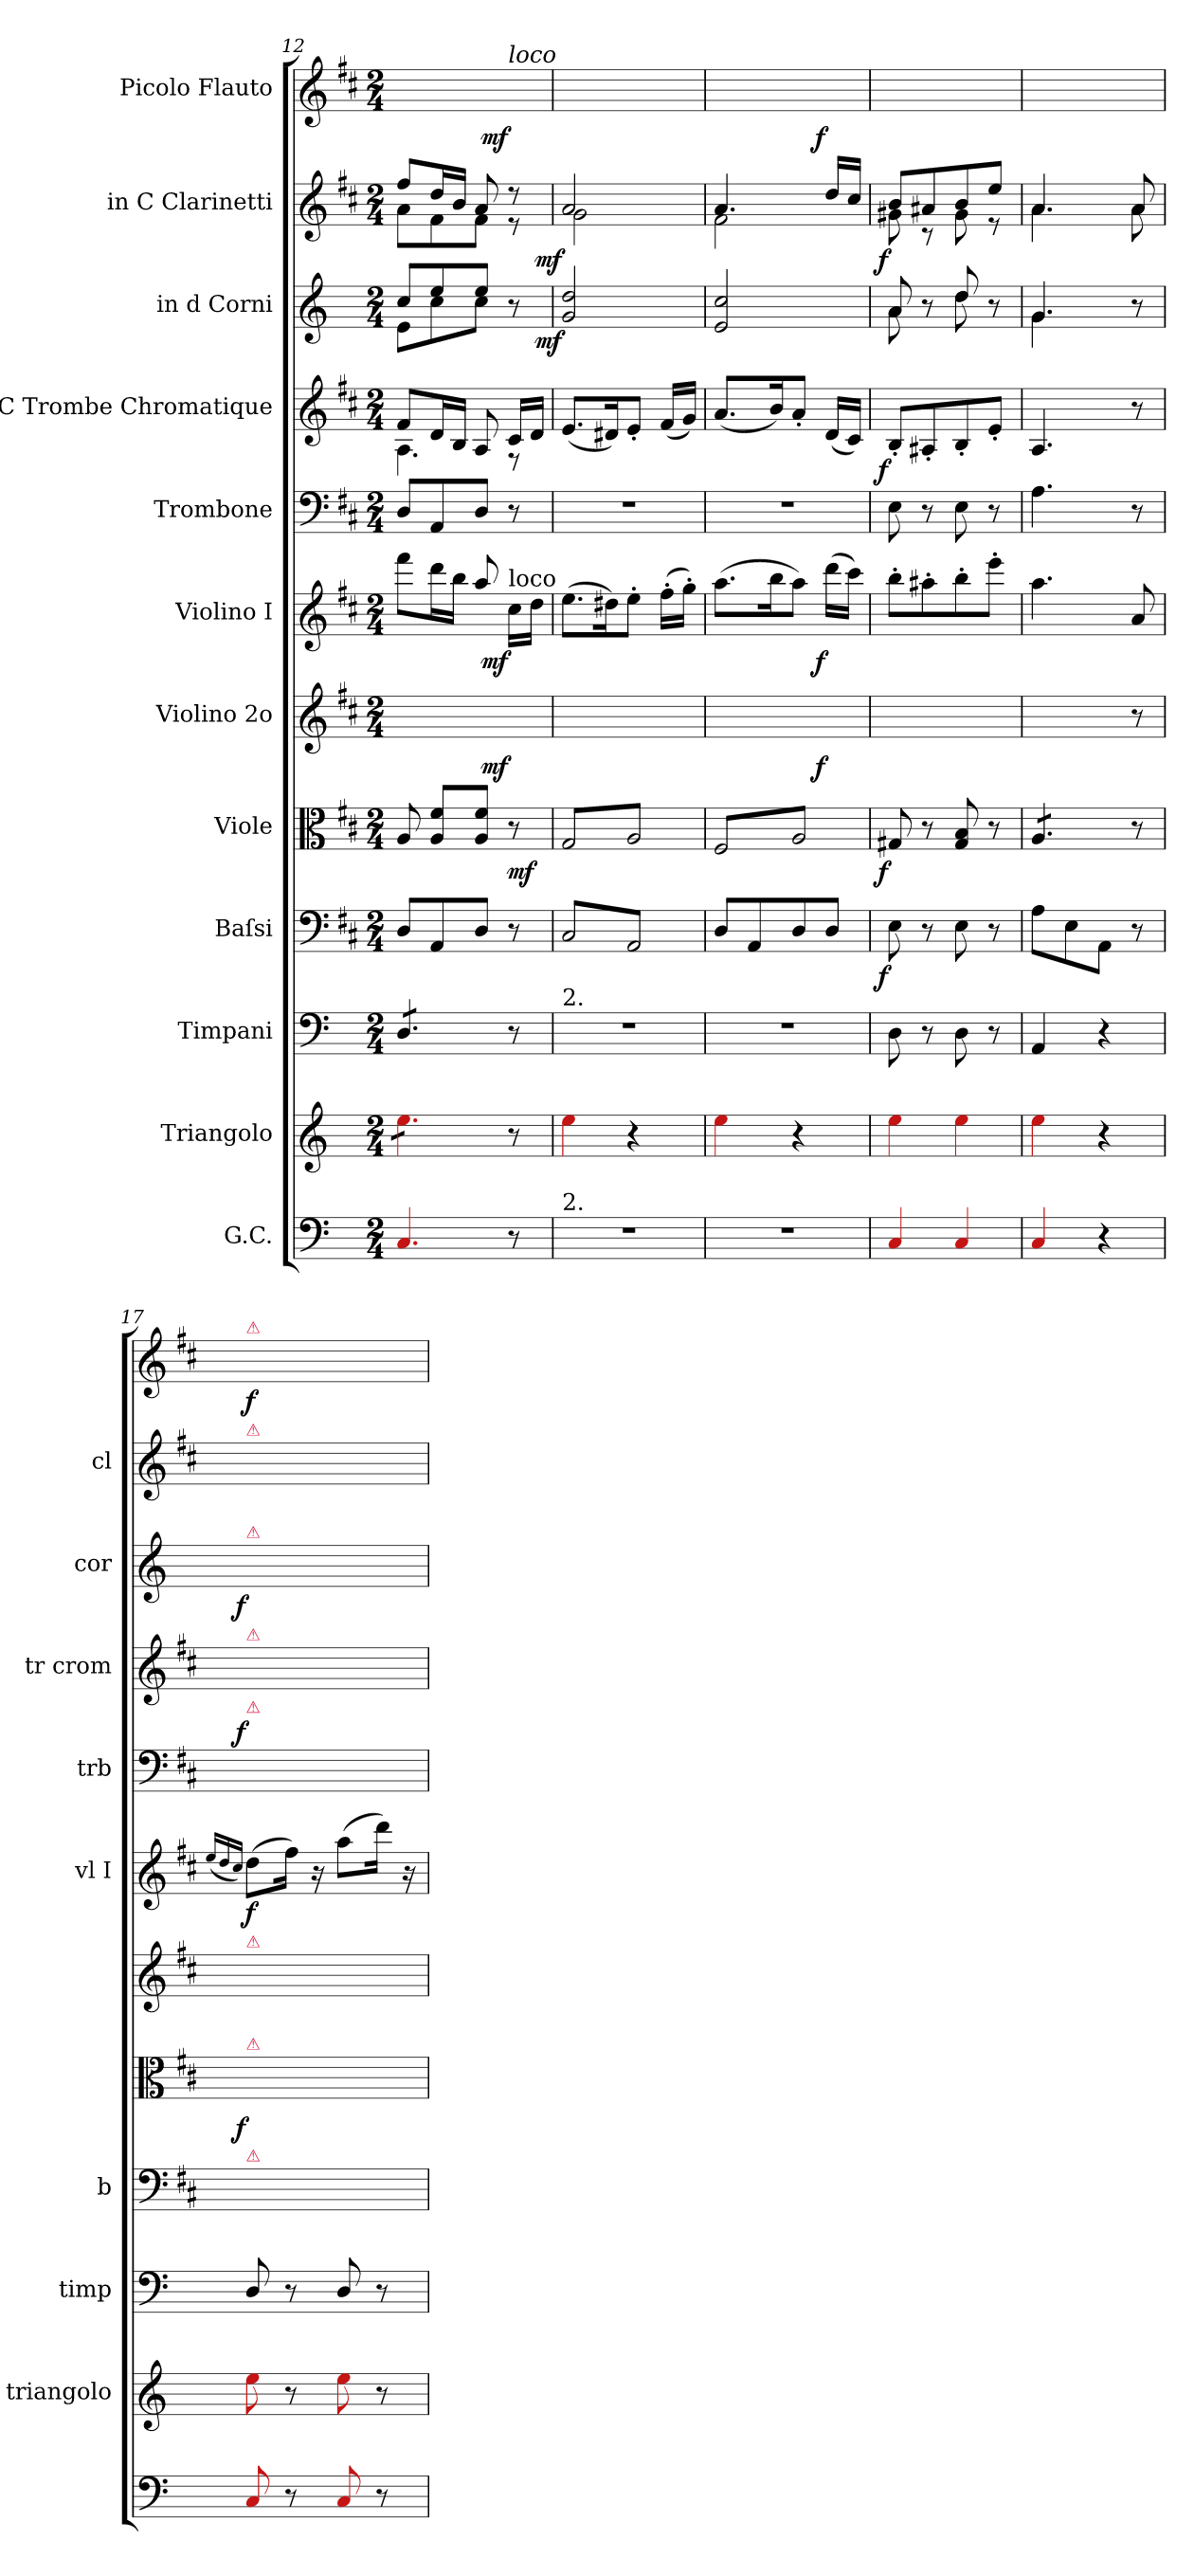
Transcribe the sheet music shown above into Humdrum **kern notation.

**kern	**kern	**kern	**kern	**dynam	**kern	**dynam	**kern	**dynam	**kern	**dynam	**kern	**dynam	**kern	**dynam	**kern	**dynam	**kern	**dynam	**kern	**dynam
*part12	*part11	*part10	*part9	*part9	*part8	*part8	*part7	*part7	*part6	*part6	*part5	*part5	*part4	*part4	*part3	*part3	*part2	*part2	*part1	*part1
*staff12	*staff11	*staff10	*staff9	*staff9	*staff8	*staff8	*staff7	*staff7	*staff6	*staff6	*staff5	*staff5	*staff4	*staff4	*staff3	*staff3	*staff2	*staff2	*staff1	*staff1
*I"G.C.	*I"Triangolo	*I"Timpani	*I"Baſsi	*	*I"Viole	*	*I"Violino 2o	*	*I"Violino I	*	*I"Trombone	*	*I"in C Trombe Chromatique	*	*I"in d Corni	*	*I"in C Clarinetti	*	*I"Picolo Flauto	*
*	*I'triangolo	*I'timp	*I'b	*	*	*	*	*	*I'vl I	*	*I'trb	*	*I'tr crom	*	*I'cor	*	*I'cl	*	*	*
*clefF4	*clefG2	*clefF4	*clefF4	*	*clefC3	*	*clefG2	*	*clefG2	*	*clefF4	*	*clefG2	*	*clefG2	*	*clefG2	*	*clefG2	*
*	*	*	*	*	*	*	*	*	*	*	*	*	*	*	*ITrd-1c-2	*	*	*	*	*
*k[]	*k[]	*k[]	*k[f#c#]	*	*k[f#c#]	*	*k[f#c#]	*	*k[f#c#]	*	*k[f#c#]	*	*k[f#c#]	*	*k[f#c#]	*	*k[f#c#]	*	*k[f#c#]	*
*	*	*	*D:	*	*D:	*	*D:	*	*D:	*	*D:	*	*D:	*	*D:	*	*D:	*	*D:	*
*M2/4	*M2/4	*M2/4	*M2/4	*	*M2/4	*	*M2/4	*	*M2/4	*	*M2/4	*	*M2/4	*	*M2/4	*	*M2/4	*	*M2/4	*
=12	=12	=12	=12	=12	=12	=12	=12	=12	=12	=12	=12	=12	=12	=12	=12	=12	=12	=12	=12	=12
*	*	*	*	*	*	*	*	*	*	*	*	*	*^	*	*^	*	*^	*	*	*
*	*tremolo	*	*	*	*	*	*	*	*	*	*	*	*	*	*	*	*	*	*	*	*	*	*
*	*	*tremolo	*	*	*	*	*	*	*	*	*	*	*	*	*	*	*	*	*	*	*	*	*
4.Ra/	8Ree\L	8D/L	8D/L	.	8A/	.	8ff#\Lyy	.	8fff#\L	.	8D/L	.	8f#/L	4.A\	.	8dd/L	8f#\L	.	8ff#/L	8a\L	.	8fff#\Lyy	.
.	8Ree\	8D/	8AA/	.	8A/ 8f#/L	.	16dd\Lyy	.	16ddd\L	.	8AA/	.	16d/L	.	.	8ff#/	8dd\	.	16dd/L	8f#\	.	16ddd\Lyy	.
.	.	.	.	.	.	.	16b\JJyy	.	16bb\JJ	.	.	.	16B/JJ	.	.	.	.	.	16b/JJ	.	.	16bb\JJyy	.
.	8Ree\J	8D/J	8D/J	.	8A/ 8f#/J	.	8a/yy	.	8aa/	.	8D/J	.	8A/	.	.	8ff#/J	8dd\J	.	8a/	8f#\J	.	8aa/yy	.
*	*	*Xtremolo	*	*	*	*	*	*	*	*	*	*	*	*	*	*	*	*	*	*	*	*	*
*	*Xtremolo	*	*	*	*	*	*	*	*	*	*	*	*	*	*	*	*	*	*	*	*	*	*
!	!	!	!	!	!	!	!	!	!	!	!	!	!	!	!	!	!	!	!	!	!	!LO:TX:a:i:t=loco	!
!	!	!	!	!	!	!	!	!	!LO:TX:a:t=loco	!	!	!	!	!	!	!	!	!	!	!	!	!	!
!	!	!	!	!	!	!	!	!LO:DY:rj	!	!LO:DY:rj	!	!	!	!	!	!	!	!	!	!	!	!	!LO:DY:rj
8r	8r	8r	8r	.	8r	mf	16c#/LLyy	mf	16cc#\LL	mf	8r	.	16c#/LL	8r	.	8r	8ryy	.	8r	8r	.	16cc#\LLyy	mf
.	.	.	.	.	.	.	16d/JJyy	.	16dd\JJ	.	.	.	16d/JJ	.	.	.	.	.	.	.	.	16dd\JJyy	.
*	*	*	*	*	*	*	*	*	*	*	*	*	*v	*v	*	*	*	*	*	*	*	*	*
*	*	*	*	*	*	*	*	*	*	*	*	*	*	*	*v	*v	*	*	*	*	*	*
=13	=13	=13	=13	=13	=13	=13	=13	=13	=13	=13	=13	=13	=13	=13	=13	=13	=13	=13	=13	=13	=13
!	!	!LO:TX:a:t=2.	!	!	!	!	!	!	!	!	!	!	!	!	!	!	!	!	!	!	!
!LO:TX:a:t=2.	!	!	!	!	!	!	!	!	!	!	!	!	!	!	!	!	!	!	!	!	!
!	!	!	!	!	!	!	!	!	!	!	!	!	!	!	!	!LO:DY:rj	!	!	!LO:DY:rj	!	!
*	*	*	*tremolo	*	*	*	*	*	*	*	*	*	*	*	*	*	*	*	*	*	*
*	*	*	*	*	*tremolo	*	*	*	*	*	*	*	*	*	*	*	*	*	*	*	*
2r	4Ree\	2r	8C#/L	.	8G/L	.	(8.e/Lyy	.	(8.ee\L	.	2r	.	(8.e/L	.	2a/ 2ee/	mf	2a/	2g\	mf	(8.ee\Lyy	.
.	.	.	8AA/	.	8A/	.	.	.	.	.	.	.	.	.	.	.	.	.	.	.	.
.	.	.	.	.	.	.	16d#X/Kyy)	.	16dd#X\K)	.	.	.	16d#X/K)	.	.	.	.	.	.	16dd#X\Kyy)	.
.	4r	.	8C#/	.	8G/	.	8e'/Jyy	.	8ee'\J	.	.	.	8e'/J	.	.	.	.	.	.	8ee'\Jyy	.
.	.	.	8AA/J	.	8A/J	.	(16f#'/LLyy	.	(16ff#'\LL	.	.	.	(16f#/LL	.	.	.	.	.	.	(16ff#'\LLyy	.
*	*	*	*Xtremolo	*	*	*	*	*	*	*	*	*	*	*	*	*	*	*	*	*	*
.	.	.	.	.	.	.	16g'/JJyy)	.	16gg'\JJ)	.	.	.	16g/JJ)	.	.	.	.	.	.	16gg'\JJyy)	.
=14	=14	=14	=14	=14	=14	=14	=14	=14	=14	=14	=14	=14	=14	=14	=14	=14	=14	=14	=14	=14	=14
2r	4Ree\	2r	8D/L	.	8F#/L	.	(8.a/Lyy	.	(8.aa\L	.	2r	.	(8.a/L	.	2f#/ 2dd/	.	4.a/	2f#\	.	(8.aa\Lyy	.
.	.	.	8AA/	.	8A/	.	.	.	.	.	.	.	.	.	.	.	.	.	.	.	.
.	.	.	.	.	.	.	16b/Kyy	.	16bb\K	.	.	.	16b/K)	.	.	.	.	.	.	16bb\Kyy	.
.	4r	.	8D/	.	8F#/	.	8a/Jyy)	.	8aa\J)	.	.	.	8a'/J	.	.	.	.	.	.	8aa\Jyy)	.
!	!	!	!	!	!	!	!	!LO:DY:rj	!	!LO:DY:rj	!	!	!	!	!	!	!	!	!	!	!LO:DY:rj
.	.	.	8D/J	.	8A/J	.	(16dd\LLyy	f	(16ddd\LL	f	.	.	(16d/LL	.	.	.	16dd/LL	.	.	(16ddd\LLyy	f
*	*	*	*	*	*Xtremolo	*	*	*	*	*	*	*	*	*	*	*	*	*	*	*	*
.	.	.	.	.	.	.	16cc#\JJyy)	.	16ccc#\JJ)	.	.	.	16c#/JJ)	.	.	.	16cc#/JJ	.	.	16ccc#\JJyy)	.
=15	=15	=15	=15	=15	=15	=15	=15	=15	=15	=15	=15	=15	=15	=15	=15	=15	=15	=15	=15	=15	=15
*	*	*	*	*	*	*	*	*	*	*	*	*	*	*	*^	*	*	*	*	*	*
!	!	!	!	!LO:DY:rj	!	!LO:DY:rj	!	!	!	!	!	!	!	!LO:DY:rj	!	!	!	!	!	!LO:DY:rj	!	!
4Ra/	4Ree\	8D\	8E\	f	8G#X/	f	8b'\Lyy	.	8bb'\L	.	8E\	.	8B'/L	f	8b/	8b\	.	8b/L	8g#X\	f	8bb'\Lyy	.
.	.	8r	8r	.	8r	.	8a#X'\yy	.	8aa#X'\	.	8r	.	8A#X'/	.	8r	8ryy	.	8a#X/	8r	.	8aa#X'\yy	.
4Ra/	4Ree\	8D\	8E\	.	8G#/ 8B/	.	8b'\yy	.	8bb'\	.	8E\	.	8B'/	.	8ee/	8ee\	.	8b/	8g#\	.	8bb'\yy	.
.	.	8r	8r	.	8r	.	8ee'\Jyy	.	8eee'\J	.	8r	.	8e'/J	.	8r	8ryy	.	8ee/J	8r	.	8eee'\Jyy	.
=16	=16	=16	=16	=16	=16	=16	=16	=16	=16	=16	=16	=16	=16	=16	=16	=16	=16	=16	=16	=16	=16	=16
*	*	*	*	*	*tremolo	*	*	*	*	*	*	*	*	*	*	*	*	*	*	*	*	*
4Ra/	4Ree\	4AA/	8A\L	.	8A/L	.	4.a/yy	.	4.aa\	.	4.A\	.	4.A/	.	4.a/	4.a\	.	4.a/	4.a\	.	4.aa\yy	.
.	.	.	8E\	.	8A/	.	.	.	.	.	.	.	.	.	.	.	.	.	.	.	.	.
4r	4r	4r	8AA\J	.	8A/J	.	.	.	.	.	.	.	.	.	.	.	.	.	.	.	.	.
*	*	*	*	*	*Xtremolo	*	*	*	*	*	*	*	*	*	*	*	*	*	*	*	*	*
.	.	.	8r	.	8r	.	8r	.	8a/	.	8r	.	8r	.	8r	8ryy	.	8a/	8a\	.	8a/yy	.
*	*	*	*	*	*	*	*	*	*	*	*	*	*	*	*v	*v	*	*	*	*	*	*
*	*	*	*	*	*	*	*	*	*	*	*	*	*	*	*	*	*v	*v	*	*	*
=17	=17	=17	=17	=17	=17	=17	=17	=17	=17	=17	=17	=17	=17	=17	=17	=17	=17	=17	=17	=17
.	.	.	.	.	.	.	.	.	(16qqee/LL	.	.	.	.	.	.	.	(16qqf#/LLyy	.	(16qqee/LLyy	.
.	.	.	.	.	.	.	.	.	16qqdd/	.	.	.	.	.	.	.	16qqe/yy	.	16qqdd/yy	.
.	.	.	.	.	.	.	.	.	16qqcc#/JJ)	.	.	.	.	.	.	.	16qqd/JJyy	.	16qqcc#/JJyy)	.
*	*	*	*	*	*	*	*	*	*	*	*	*	*^	*	*	*	*	*	*	*
!	!	!	!	!	!	!	!	!	!	!	!	!	!	!	!	!	!	!	!	!LO:TX:a:color=crimson:t=⚠	!
!	!	!	!	!	!	!	!	!	!	!	!	!	!	!	!	!	!	!LO:TX:a:color=crimson:t=⚠	!	!	!
!	!	!	!	!	!	!	!	!	!	!	!	!	!	!	!	!LO:TX:a:color=crimson:t=⚠	!	!	!	!	!
!	!	!	!	!	!	!	!	!	!	!	!	!	!LO:TX:a:color=crimson:t=⚠	!	!	!	!	!	!	!	!
!	!	!	!	!	!	!	!	!	!	!	!LO:TX:a:color=crimson:t=⚠	!	!	!	!	!	!	!	!	!	!
!	!	!	!	!	!	!	!LO:TX:a:color=crimson:t=⚠	!	!	!	!	!	!	!	!	!	!	!	!	!	!
!	!	!	!	!	!LO:TX:a:color=crimson:t=⚠	!	!	!	!	!	!	!	!	!	!	!	!	!	!	!	!
!	!	!	!LO:TX:a:color=crimson:t=⚠	!	!	!	!	!	!	!	!	!	!	!	!	!	!	!	!	!	!
!	!	!	!	!	!	!LO:DY:rj	!	!	!	!	!	!LO:DY:a:rj	!	!	!	!	!LO:DY:rj	!	!	!	!
8Ra/	8Ree\	8D/	8D\yy	.	8Dyy\ 8Ayy\ 8dyy\	f	8Ayy/ 8f#yy/	.	(8dd\L	f	8D\yy	f	8a/yy	8f#\yy	.	8f#yy/ 8ddyy/	f	8d/Lyy)	.	(8dd\Lyy	f
8r	8r	8r	8ryy	.	8ryy	.	8ryy	.	16ff#\Jk)	.	8ryy	.	8ryy	8ryy	.	8ryy	.	16f#/Jkyy	.	16ff#\Jkyy)	.
.	.	.	.	.	.	.	.	.	16r	.	.	.	.	.	.	.	.	16ryy	.	16ryy	.
8Ra/	8Ree\	8D/	8D\yy	.	8Dyy\ 8Ayy\ 8dyy\	.	8Ayy/ 8f#yy/	.	(8aa\L	.	8D\yy	.	8a/yy	8f#\yy	.	8f#yy/ 8ddyy/	.	(8a/Lyy	.	(8aa\Lyy	.
8r	8r	8r	8ryy	.	8ryy	.	8ryy	.	16ddd\Jk)	.	8ryy	.	8ryy	8ryy	.	8ryy	.	16dd/Jkyy)	.	16ddd\Jkyy)	.
.	.	.	.	.	.	.	.	.	16r	.	.	.	.	.	.	.	.	16ryy	.	16ryy	.
*	*	*	*	*	*	*	*	*	*	*	*	*	*v	*v	*	*	*	*	*	*	*
=	=	=	=	=	=	=	=	=	=	=	=	=	=	=	=	=	=	=	=	=
*-	*-	*-	*-	*-	*-	*-	*-	*-	*-	*-	*-	*-	*-	*-	*-	*-	*-	*-	*-	*-
